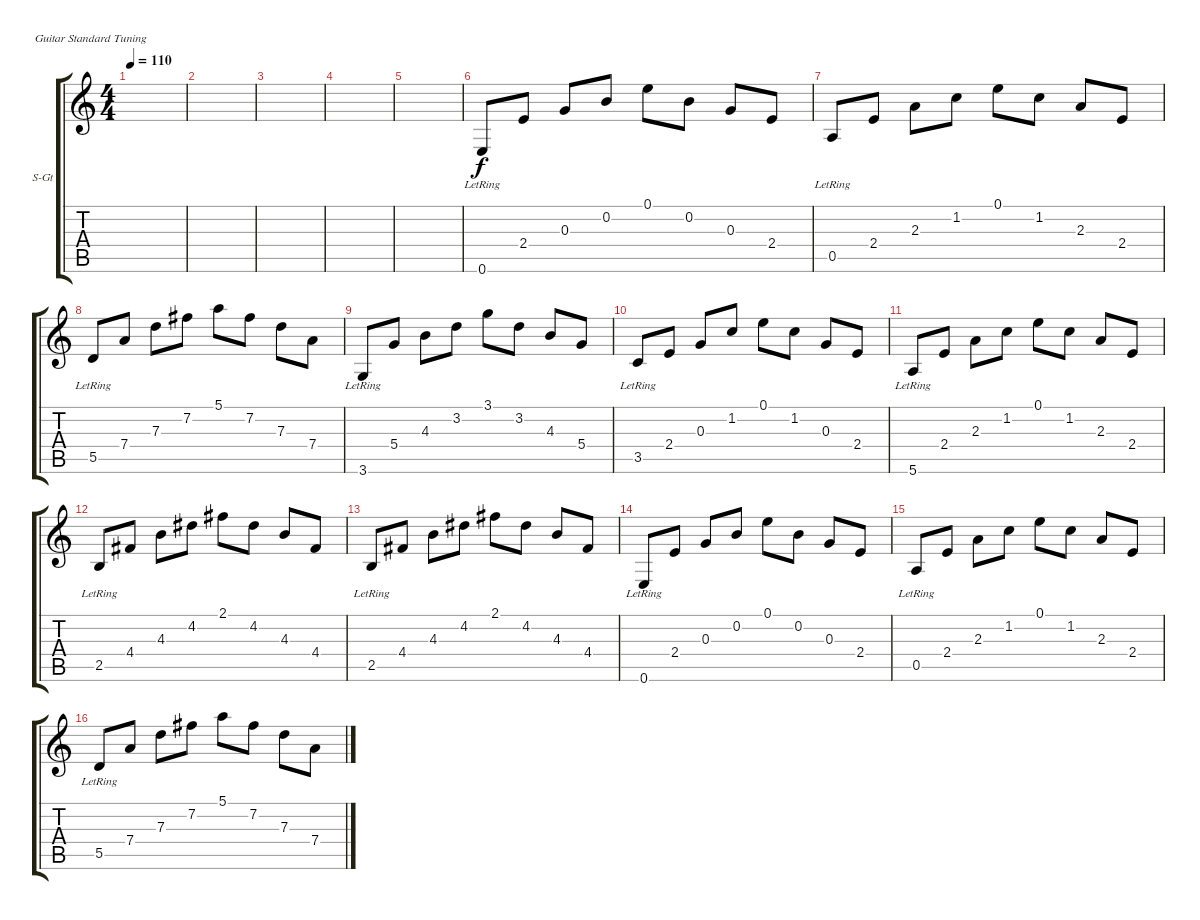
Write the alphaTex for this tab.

\bracketExtendMode groupsimilarinstruments
\firstSystemTrackNameOrientation horizontal
\otherSystemsTrackNameOrientation horizontal
\track ("Steel Guitar" "S-Gt") {instrument acousticguitarsteel}
\staff {score tabs}
\tuning (E4 B3 G3 D3 A2 E2)
\ts (4 4)
\tempo 110
\clef g2
\ks c
|
|
|
|
|
0.6{lr}.8 2.4.8 0.3.8 0.2.8 0.1.8 0.2.8 0.3.8 2.4.8 |
0.5{lr}.8 2.4.8 2.3.8 1.2.8 0.1.8 1.2.8 2.3.8 2.4.8 |
5.5{lr}.8 7.4.8 7.3.8 7.2.8 5.1.8 7.2.8 7.3.8 7.4.8 |
3.6{lr}.8 5.4.8 4.3.8 3.2.8 3.1.8 3.2.8 4.3.8 5.4.8 |
3.5{lr}.8 2.4.8 0.3.8 1.2.8 0.1.8 1.2.8 0.3.8 2.4.8 |
5.6{lr}.8 2.4.8 2.3.8 1.2.8 0.1.8 1.2.8 2.3.8 2.4.8 |
2.5{lr}.8 4.4.8 4.3.8 4.2.8 2.1.8 4.2.8 4.3.8 4.4.8 |
2.5{lr}.8 4.4.8 4.3.8 4.2.8 2.1.8 4.2.8 4.3.8 4.4.8 |
0.6{lr}.8 2.4.8 0.3.8 0.2.8 0.1.8 0.2.8 0.3.8 2.4.8 |
0.5{lr}.8 2.4.8 2.3.8 1.2.8 0.1.8 1.2.8 2.3.8 2.4.8 |
5.5{lr}.8 7.4.8 7.3.8 7.2.8 5.1.8 7.2.8 7.3.8 7.4.8
